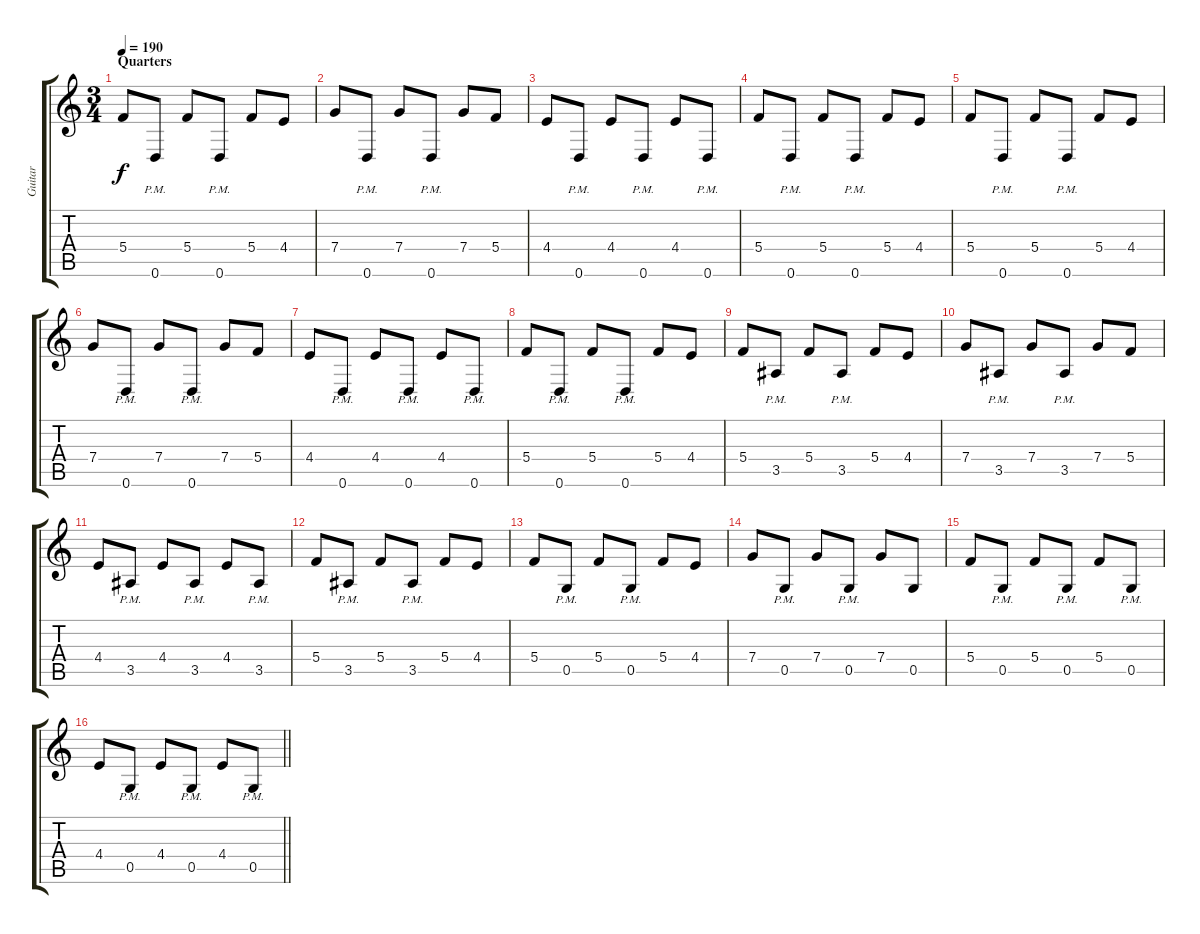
\track ("Guitar" "Guitar") {instrument distortionguitar}
\staff {score tabs}
\tuning (D4 A3 F3 C3 G2 D2) {hide}
\ts (3 4)
\section ("" "Quarters")
\tempo 190
\clef g2
\ks c
5.4.8{dy f} 0.6{pm}.8 5.4.8 0.6{pm}.8 5.4.8 4.4.8 |
7.4.8 0.6{pm}.8 7.4.8 0.6{pm}.8 7.4.8 5.4.8 |
4.4.8 0.6{pm}.8 4.4.8 0.6{pm}.8 4.4.8 0.6{pm}.8 |
5.4.8 0.6{pm}.8 5.4.8 0.6{pm}.8 5.4.8 4.4.8 |
5.4.8 0.6{pm}.8 5.4.8 0.6{pm}.8 5.4.8 4.4.8 |
7.4.8 0.6{pm}.8 7.4.8 0.6{pm}.8 7.4.8 5.4.8 |
4.4.8 0.6{pm}.8 4.4.8 0.6{pm}.8 4.4.8 0.6{pm}.8 |
5.4.8 0.6{pm}.8 5.4.8 0.6{pm}.8 5.4.8 4.4.8 |
5.4.8 3.5{pm}.8 5.4.8 3.5{pm}.8 5.4.8 4.4.8 |
7.4.8 3.5{pm}.8 7.4.8 3.5{pm}.8 7.4.8 5.4.8 |
4.4.8 3.5{pm}.8 4.4.8 3.5{pm}.8 4.4.8 3.5{pm}.8 |
5.4.8 3.5{pm}.8 5.4.8 3.5{pm}.8 5.4.8 4.4.8 |
5.4.8 0.5{pm}.8 5.4.8 0.5{pm}.8 5.4.8 4.4.8 |
7.4.8 0.5{pm}.8 7.4.8 0.5{pm}.8 7.4.8 0.5.8 |
5.4.8 0.5{pm}.8 5.4.8 0.5{pm}.8 5.4.8 0.5{pm}.8 |
\barLineRight lightlight
4.4.8 0.5{pm}.8 4.4.8 0.5{pm}.8 4.4.8 0.5{pm}.8
